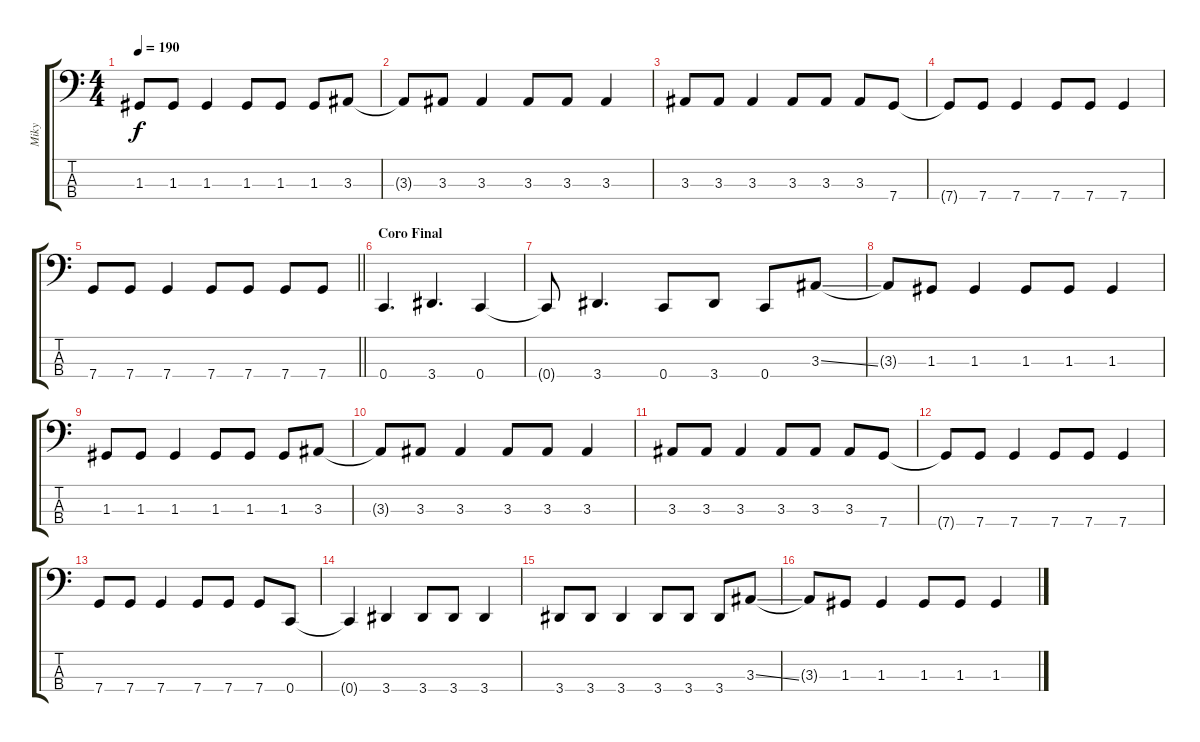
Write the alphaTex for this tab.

\track ("Miky" "Miky") {instrument electricbasspick}
\staff {score tabs}
\tuning (F2 C2 G1 C1) {hide}
\ts (4 4)
\tempo 190
\clef f4
\ks c
1.3.8{dy f} 1.3.8 1.3.4 1.3.8 1.3.8 1.3.8 3.3.8 |
3.3{t}.8 3.3.8 3.3.4 3.3.8 3.3.8 3.3.4 |
3.3.8 3.3.8 3.3.4 3.3.8 3.3.8 3.3.8 7.4.8 |
7.4{t}.8 7.4.8 7.4.4 7.4.8 7.4.8 7.4.4 |
\barLineRight lightlight
7.4.8 7.4.8 7.4.4 7.4.8 7.4.8 7.4.8 7.4.8 |
\section ("" "Coro Final")
0.4.4{d} 3.4.4{d} 0.4.4 |
0.4{t}.8 3.4.4{d} 0.4.8 3.4.8 0.4.8 3.3{ss}.8 |
3.3{t}.8 1.3.8 1.3.4 1.3.8 1.3.8 1.3.4 |
1.3.8 1.3.8 1.3.4 1.3.8 1.3.8 1.3.8 3.3.8 |
3.3{t}.8 3.3.8 3.3.4 3.3.8 3.3.8 3.3.4 |
3.3.8 3.3.8 3.3.4 3.3.8 3.3.8 3.3.8 7.4.8 |
7.4{t}.8 7.4.8 7.4.4 7.4.8 7.4.8 7.4.4 |
7.4.8 7.4.8 7.4.4 7.4.8 7.4.8 7.4.8 0.4.8 |
0.4{t}.4 3.4.4 3.4.8 3.4.8 3.4.4 |
3.4.8 3.4.8 3.4.4 3.4.8 3.4.8 3.4.8 3.3{ss}.8 |
3.3{t}.8 1.3.8 1.3.4 1.3.8 1.3.8 1.3.4
